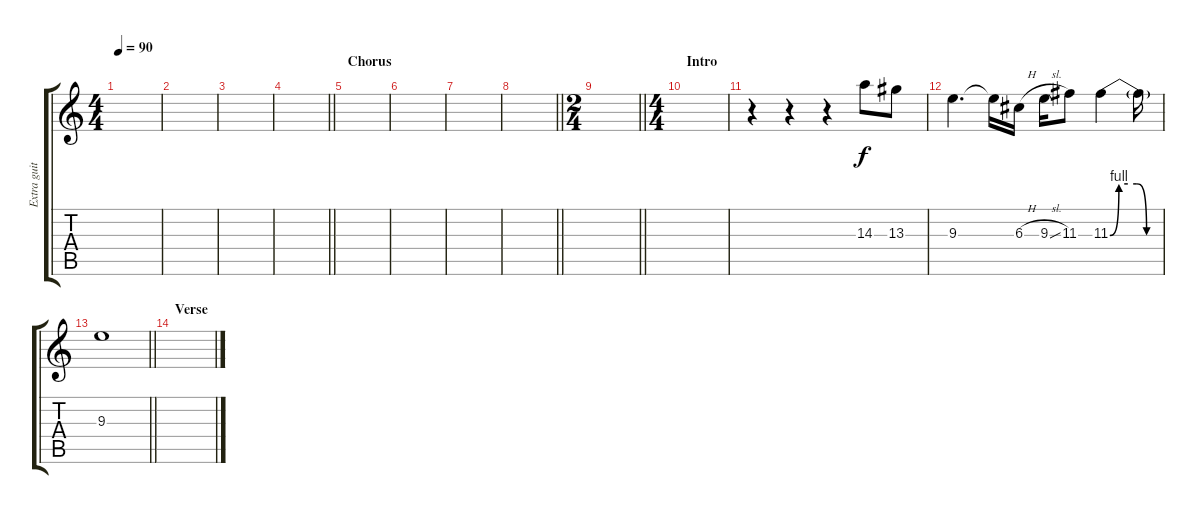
\track ("Extra guitar" "Extra guit") {instrument overdrivenguitar}
\staff {score tabs}
\tuning (E4 B3 G3 D3 A2 E2) {hide}
\ts (4 4)
\tempo 90
\clef g2
\ks c
|
|
|
\barLineRight lightlight
|
\section ("" "Chorus")
|
|
|
\barLineRight lightlight
|
\ts (2 4)
\barLineRight lightlight
|
\ts (4 4)
\section ("" "Intro")
|
r.4 r.4 r.4 14.3.8 13.3.8 |
9.3.4{d} 9.3{t}.16 6.3{h}.16 9.3{sl}.16 11.3.8 11.3{be (custom 0 0 10 4 20 4 30 4 41 0 45 0 60 0)}.4 11.3{t}.16 |
\barLineRight lightlight
9.3.1 |
\section ("" "Verse")
